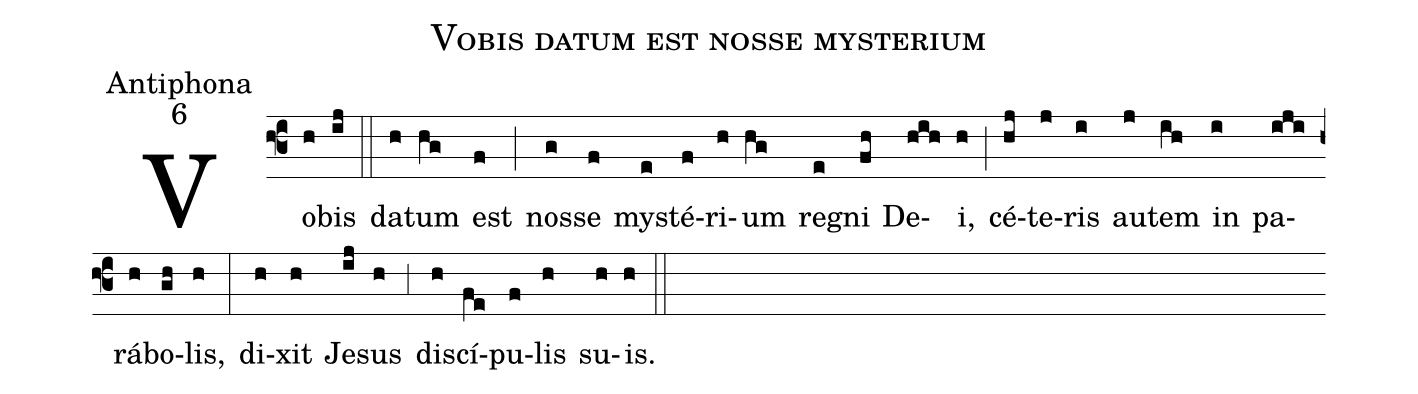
name:Vobis datum est nosse mysterium;
office-part:Antiphona;
mode:6;
%%
(f3) Vo(h)bis(ij) (::)
da(h)tum(hg) est(f) (;) nos(g)se(f) my(e)sté(f)ri(h)um(hg) re(e)gni(fh) De(hih)i,(h) (;) cé(hj)te(j)ris(i) au(j)tem(ih) in(i) pa(iji)rá(h)bo(gh)lis,(h) (:)
di(h)xit(h) Je(ij)sus(h) (,3) di(h)scí(fe)pu(f)lis(h) su(h)is.(h) (::)
